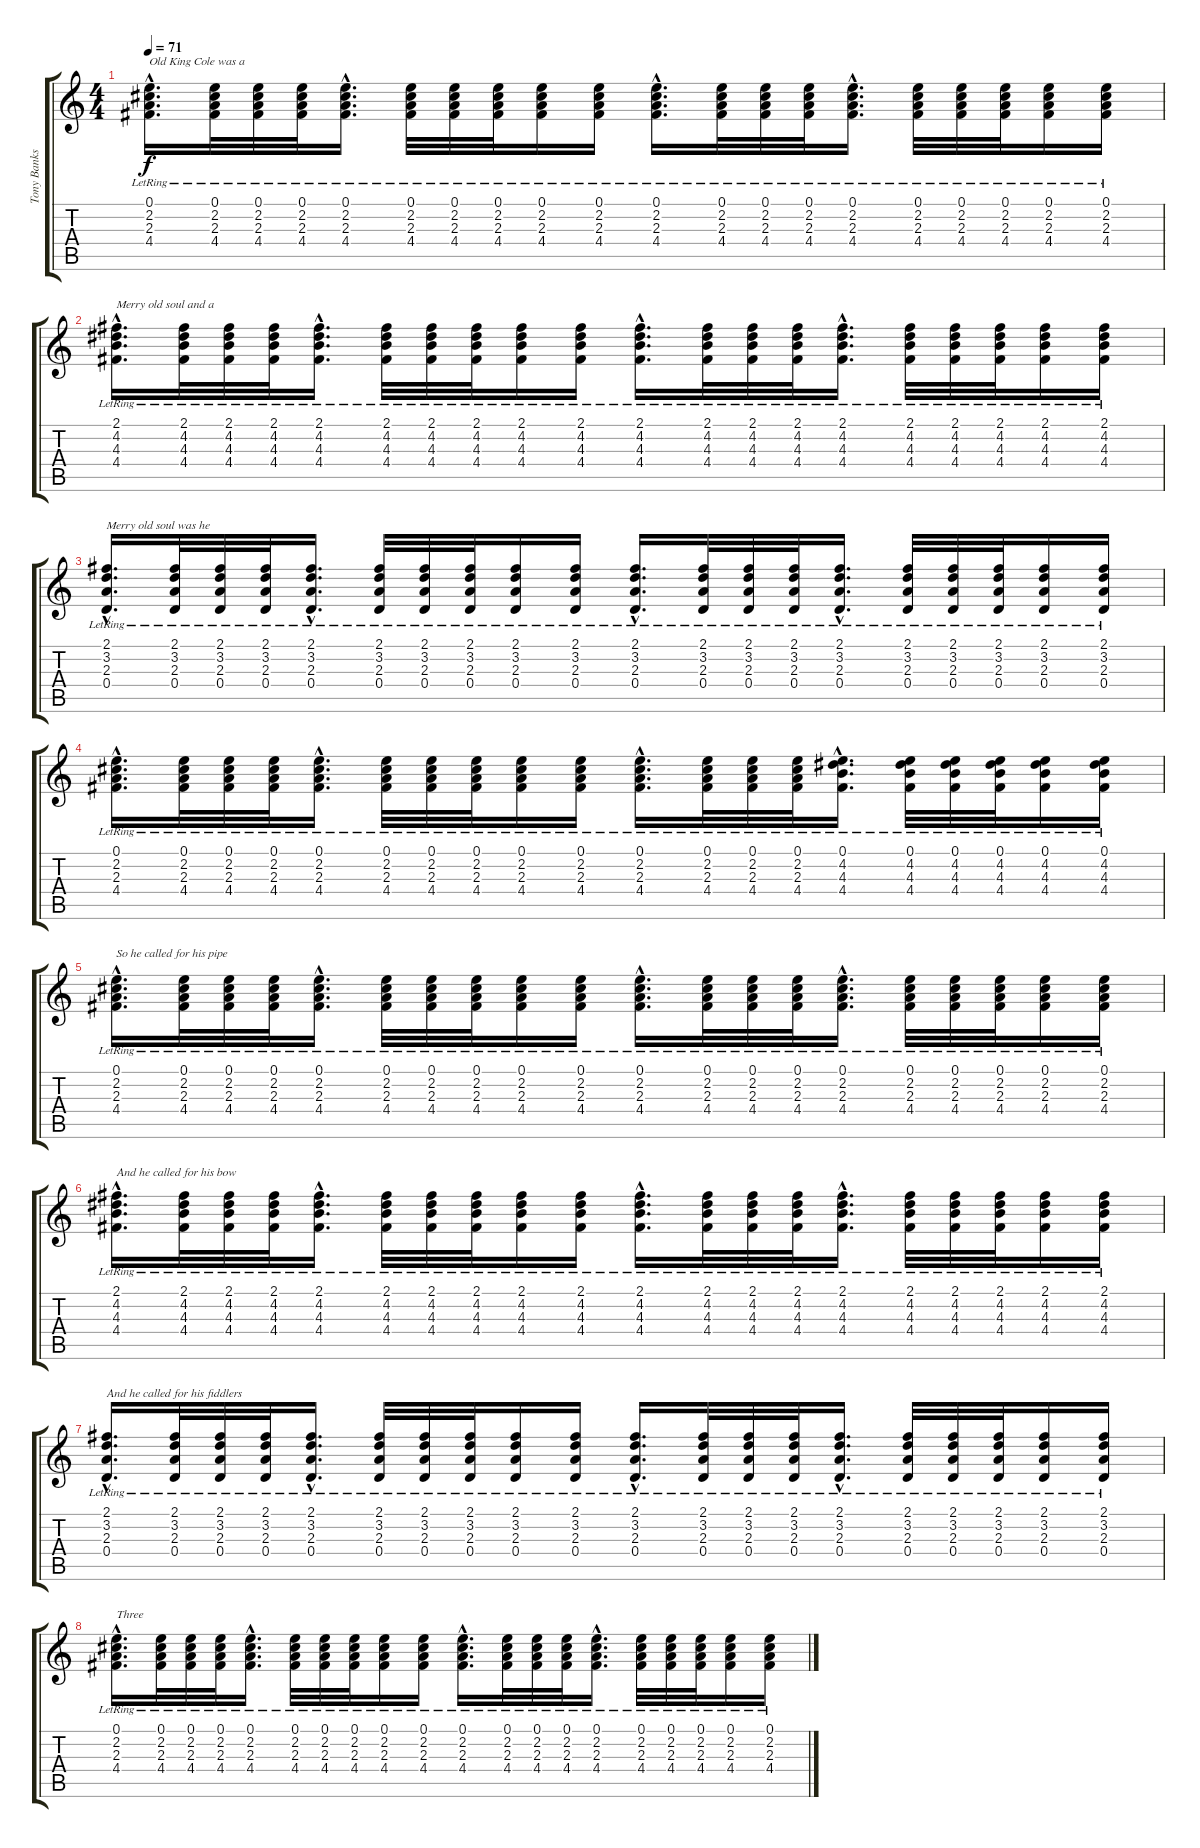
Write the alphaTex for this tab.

\track ("Tony Banks (12-string guitar)" "Tony Banks") {instrument acousticguitarnylon}
\staff {score tabs}
\tuning (E4 B3 G3 D3 A2 E2) {hide}
\ts (4 4)
\tempo 71
\clef g2
\ks c
(0.1{hac lr} 2.2{hac lr} 2.3{hac lr} 4.4{hac lr}).16{d txt "Old King Cole was a" dy f} (0.1{lr} 2.2{lr} 2.3{lr} 4.4{lr}).32 (0.1{lr} 2.2{lr} 2.3{lr} 4.4{lr}).32 (0.1{lr} 2.2{lr} 2.3{lr} 4.4{lr}).32 (0.1{hac lr} 2.2{hac lr} 2.3{hac lr} 4.4{hac lr}).16{d} (0.1{lr} 2.2{lr} 2.3{lr} 4.4{lr}).32 (0.1{lr} 2.2{lr} 2.3{lr} 4.4{lr}).32 (0.1{lr} 2.2{lr} 2.3{lr} 4.4{lr}).32 (0.1{lr} 2.2{lr} 2.3{lr} 4.4{lr}).16 (0.1{lr} 2.2{lr} 2.3{lr} 4.4{lr}).16 (0.1{hac lr} 2.2{hac lr} 2.3{hac lr} 4.4{hac lr}).16{d} (0.1{lr} 2.2{lr} 2.3{lr} 4.4{lr}).32 (0.1{lr} 2.2{lr} 2.3{lr} 4.4{lr}).32 (0.1{lr} 2.2{lr} 2.3{lr} 4.4{lr}).32 (0.1{hac lr} 2.2{hac lr} 2.3{hac lr} 4.4{hac lr}).16{d} (0.1{lr} 2.2{lr} 2.3{lr} 4.4{lr}).32 (0.1{lr} 2.2{lr} 2.3{lr} 4.4{lr}).32 (0.1{lr} 2.2{lr} 2.3{lr} 4.4{lr}).32 (0.1{lr} 2.2{lr} 2.3{lr} 4.4{lr}).16 (0.1{lr} 2.2{lr} 2.3{lr} 4.4{lr}).16 |
(2.1{lr} 4.2{hac lr} 4.3{hac lr} 4.4{hac lr}).16{d txt "Merry old soul and a"} (2.1{lr} 4.2{lr} 4.3{lr} 4.4{lr}).32 (2.1{lr} 4.2{lr} 4.3{lr} 4.4{lr}).32 (2.1{lr} 4.2{lr} 4.3{lr} 4.4{lr}).32 (2.1{hac lr} 4.2{hac lr} 4.3{hac lr} 4.4{hac lr}).16{d} (2.1{lr} 4.2{lr} 4.3{lr} 4.4{lr}).32 (2.1{lr} 4.2{lr} 4.3{lr} 4.4{lr}).32 (2.1{lr} 4.2{lr} 4.3{lr} 4.4{lr}).32 (2.1{lr} 4.2{lr} 4.3{lr} 4.4{lr}).16 (2.1{lr} 4.2{lr} 4.3{lr} 4.4{lr}).16 (2.1{hac lr} 4.2{hac lr} 4.3{hac lr} 4.4{hac lr}).16{d} (2.1{lr} 4.2{lr} 4.3{lr} 4.4{lr}).32 (2.1{lr} 4.2{lr} 4.3{lr} 4.4{lr}).32 (2.1{lr} 4.2{lr} 4.3{lr} 4.4{lr}).32 (2.1{hac lr} 4.2{hac lr} 4.3{hac lr} 4.4{hac lr}).16{d} (2.1{lr} 4.2{lr} 4.3{lr} 4.4{lr}).32 (2.1{lr} 4.2{lr} 4.3{lr} 4.4{lr}).32 (2.1{lr} 4.2{lr} 4.3{lr} 4.4{lr}).32 (2.1{lr} 4.2{lr} 4.3{lr} 4.4{lr}).16 (2.1{lr} 4.2{lr} 4.3{lr} 4.4{lr}).16 |
(2.1{lr} 3.2{hac lr} 2.3{hac lr} 0.4{hac lr}).16{d txt "Merry old soul was he"} (2.1{lr} 3.2{lr} 2.3{lr} 0.4{lr}).32 (2.1{lr} 3.2{lr} 2.3{lr} 0.4{lr}).32 (2.1{lr} 3.2{lr} 2.3{lr} 0.4{lr}).32 (2.1{hac lr} 3.2{hac lr} 2.3{hac lr} 0.4{hac lr}).16{d} (2.1{lr} 3.2{lr} 2.3{lr} 0.4{lr}).32 (2.1{lr} 3.2{lr} 2.3{lr} 0.4{lr}).32 (2.1{lr} 3.2{lr} 2.3{lr} 0.4{lr}).32 (2.1{lr} 3.2{lr} 2.3{lr} 0.4{lr}).16 (2.1{lr} 3.2{lr} 2.3{lr} 0.4{lr}).16 (2.1{hac lr} 3.2{hac lr} 2.3{hac lr} 0.4{hac lr}).16{d} (2.1{lr} 3.2{lr} 2.3{lr} 0.4{lr}).32 (2.1{lr} 3.2{lr} 2.3{lr} 0.4{lr}).32 (2.1{lr} 3.2{lr} 2.3{lr} 0.4{lr}).32 (2.1{hac lr} 3.2{hac lr} 2.3{hac lr} 0.4{hac lr}).16{d} (2.1{lr} 3.2{lr} 2.3{lr} 0.4{lr}).32 (2.1{lr} 3.2{lr} 2.3{lr} 0.4{lr}).32 (2.1{lr} 3.2{lr} 2.3{lr} 0.4{lr}).32 (2.1{lr} 3.2{lr} 2.3{lr} 0.4{lr}).16 (2.1{lr} 3.2{lr} 2.3{lr} 0.4{lr}).16 |
(0.1{hac lr} 2.2{hac lr} 2.3{hac lr} 4.4{hac lr}).16{d} (0.1{lr} 2.2{lr} 2.3{lr} 4.4{lr}).32 (0.1{lr} 2.2{lr} 2.3{lr} 4.4{lr}).32 (0.1{lr} 2.2{lr} 2.3{lr} 4.4{lr}).32 (0.1{hac lr} 2.2{hac lr} 2.3{hac lr} 4.4{hac lr}).16{d} (0.1{lr} 2.2{lr} 2.3{lr} 4.4{lr}).32 (0.1{lr} 2.2{lr} 2.3{lr} 4.4{lr}).32 (0.1{lr} 2.2{lr} 2.3{lr} 4.4{lr}).32 (0.1{lr} 2.2{lr} 2.3{lr} 4.4{lr}).16 (0.1{lr} 2.2{lr} 2.3{lr} 4.4{lr}).16 (0.1{hac lr} 2.2{hac lr} 2.3{hac lr} 4.4{hac lr}).16{d} (0.1{lr} 2.2{lr} 2.3{lr} 4.4{lr}).32 (0.1{lr} 2.2{lr} 2.3{lr} 4.4{lr}).32 (0.1{lr} 2.2{lr} 2.3{lr} 4.4{lr}).32 (0.1{hac lr} 4.2{hac lr} 4.3{hac lr} 4.4{hac lr}).16{d} (0.1{lr} 4.2{lr} 4.3{lr} 4.4{lr}).32 (0.1{lr} 4.2{lr} 4.3{lr} 4.4{lr}).32 (0.1{lr} 4.2{lr} 4.3{lr} 4.4{lr}).32 (0.1{lr} 4.2{lr} 4.3{lr} 4.4{lr}).16 (0.1{lr} 4.2{lr} 4.3{lr} 4.4{lr}).16 |
(0.1{lr} 2.2{hac lr} 2.3{hac lr} 4.4{hac lr}).16{d txt "So he called for his pipe"} (0.1{lr} 2.2{lr} 2.3{lr} 4.4{lr}).32 (0.1{lr} 2.2{lr} 2.3{lr} 4.4{lr}).32 (0.1{lr} 2.2{lr} 2.3{lr} 4.4{lr}).32 (0.1{hac lr} 2.2{hac lr} 2.3{hac lr} 4.4{hac lr}).16{d} (0.1{lr} 2.2{lr} 2.3{lr} 4.4{lr}).32 (0.1{lr} 2.2{lr} 2.3{lr} 4.4{lr}).32 (0.1{lr} 2.2{lr} 2.3{lr} 4.4{lr}).32 (0.1{lr} 2.2{lr} 2.3{lr} 4.4{lr}).16 (0.1{lr} 2.2{lr} 2.3{lr} 4.4{lr}).16 (0.1{hac lr} 2.2{hac lr} 2.3{hac lr} 4.4{hac lr}).16{d} (0.1{lr} 2.2{lr} 2.3{lr} 4.4{lr}).32 (0.1{lr} 2.2{lr} 2.3{lr} 4.4{lr}).32 (0.1{lr} 2.2{lr} 2.3{lr} 4.4{lr}).32 (0.1{hac lr} 2.2{hac lr} 2.3{hac lr} 4.4{hac lr}).16{d} (0.1{lr} 2.2{lr} 2.3{lr} 4.4{lr}).32 (0.1{lr} 2.2{lr} 2.3{lr} 4.4{lr}).32 (0.1{lr} 2.2{lr} 2.3{lr} 4.4{lr}).32 (0.1{lr} 2.2{lr} 2.3{lr} 4.4{lr}).16 (0.1{lr} 2.2{lr} 2.3{lr} 4.4{lr}).16 |
(2.1{lr} 4.2{hac lr} 4.3{hac lr} 4.4{hac lr}).16{d txt "And he called for his bow"} (2.1{lr} 4.2{lr} 4.3{lr} 4.4{lr}).32 (2.1{lr} 4.2{lr} 4.3{lr} 4.4{lr}).32 (2.1{lr} 4.2{lr} 4.3{lr} 4.4{lr}).32 (2.1{hac lr} 4.2{hac lr} 4.3{hac lr} 4.4{hac lr}).16{d} (2.1{lr} 4.2{lr} 4.3{lr} 4.4{lr}).32 (2.1{lr} 4.2{lr} 4.3{lr} 4.4{lr}).32 (2.1{lr} 4.2{lr} 4.3{lr} 4.4{lr}).32 (2.1{lr} 4.2{lr} 4.3{lr} 4.4{lr}).16 (2.1{lr} 4.2{lr} 4.3{lr} 4.4{lr}).16 (2.1{hac lr} 4.2{hac lr} 4.3{hac lr} 4.4{hac lr}).16{d} (2.1{lr} 4.2{lr} 4.3{lr} 4.4{lr}).32 (2.1{lr} 4.2{lr} 4.3{lr} 4.4{lr}).32 (2.1{lr} 4.2{lr} 4.3{lr} 4.4{lr}).32 (2.1{hac lr} 4.2{hac lr} 4.3{hac lr} 4.4{hac lr}).16{d} (2.1{lr} 4.2{lr} 4.3{lr} 4.4{lr}).32 (2.1{lr} 4.2{lr} 4.3{lr} 4.4{lr}).32 (2.1{lr} 4.2{lr} 4.3{lr} 4.4{lr}).32 (2.1{lr} 4.2{lr} 4.3{lr} 4.4{lr}).16 (2.1{lr} 4.2{lr} 4.3{lr} 4.4{lr}).16 |
(2.1{lr} 3.2{hac lr} 2.3{hac lr} 0.4{hac lr}).16{d txt "And he called for his fiddlers"} (2.1{lr} 3.2{lr} 2.3{lr} 0.4{lr}).32 (2.1{lr} 3.2{lr} 2.3{lr} 0.4{lr}).32 (2.1{lr} 3.2{lr} 2.3{lr} 0.4{lr}).32 (2.1{hac lr} 3.2{hac lr} 2.3{hac lr} 0.4{hac lr}).16{d} (2.1{lr} 3.2{lr} 2.3{lr} 0.4{lr}).32 (2.1{lr} 3.2{lr} 2.3{lr} 0.4{lr}).32 (2.1{lr} 3.2{lr} 2.3{lr} 0.4{lr}).32 (2.1{lr} 3.2{lr} 2.3{lr} 0.4{lr}).16 (2.1{lr} 3.2{lr} 2.3{lr} 0.4{lr}).16 (2.1{hac lr} 3.2{hac lr} 2.3{hac lr} 0.4{hac lr}).16{d} (2.1{lr} 3.2{lr} 2.3{lr} 0.4{lr}).32 (2.1{lr} 3.2{lr} 2.3{lr} 0.4{lr}).32 (2.1{lr} 3.2{lr} 2.3{lr} 0.4{lr}).32 (2.1{hac lr} 3.2{hac lr} 2.3{hac lr} 0.4{hac lr}).16{d} (2.1{lr} 3.2{lr} 2.3{lr} 0.4{lr}).32 (2.1{lr} 3.2{lr} 2.3{lr} 0.4{lr}).32 (2.1{lr} 3.2{lr} 2.3{lr} 0.4{lr}).32 (2.1{lr} 3.2{lr} 2.3{lr} 0.4{lr}).16 (2.1{lr} 3.2{lr} 2.3{lr} 0.4{lr}).16 |
(0.1{lr} 2.2{hac lr} 2.3{hac lr} 4.4{hac lr}).16{d txt "Three"} (0.1{lr} 2.2{lr} 2.3{lr} 4.4{lr}).32 (0.1{lr} 2.2{lr} 2.3{lr} 4.4{lr}).32 (0.1{lr} 2.2{lr} 2.3{lr} 4.4{lr}).32 (0.1{hac lr} 2.2{hac lr} 2.3{hac lr} 4.4{hac lr}).16{d} (0.1{lr} 2.2{lr} 2.3{lr} 4.4{lr}).32 (0.1{lr} 2.2{lr} 2.3{lr} 4.4{lr}).32 (0.1{lr} 2.2{lr} 2.3{lr} 4.4{lr}).32 (0.1{lr} 2.2{lr} 2.3{lr} 4.4{lr}).16 (0.1{lr} 2.2{lr} 2.3{lr} 4.4{lr}).16 (0.1{hac lr} 2.2{hac lr} 2.3{hac lr} 4.4{hac lr}).16{d} (0.1{lr} 2.2{lr} 2.3{lr} 4.4{lr}).32 (0.1{lr} 2.2{lr} 2.3{lr} 4.4{lr}).32 (0.1{lr} 2.2{lr} 2.3{lr} 4.4{lr}).32 (0.1{hac lr} 2.2{hac lr} 2.3{hac lr} 4.4{hac lr}).16{d} (0.1{lr} 2.2{lr} 2.3{lr} 4.4{lr}).32 (0.1{lr} 2.2{lr} 2.3{lr} 4.4{lr}).32 (0.1{lr} 2.2{lr} 2.3{lr} 4.4{lr}).32 (0.1{lr} 2.2{lr} 2.3{lr} 4.4{lr}).16 (0.1{lr} 2.2{lr} 2.3{lr} 4.4{lr}).16
